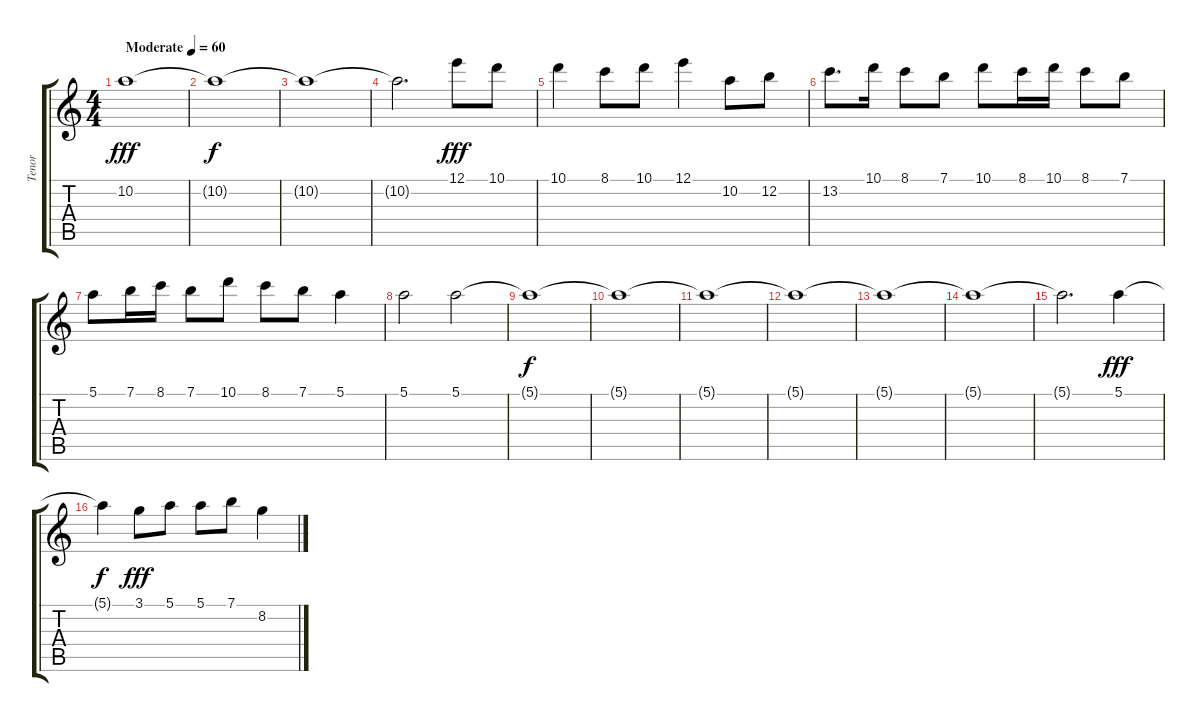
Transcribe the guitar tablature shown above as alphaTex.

\track ("Tenor" "Tenor") {instrument acousticguitarsteel}
\staff {score tabs}
\tuning (E4 B3 G3 D3 A2 E2) {hide}
\ts (4 4)
\tempo (60 "Moderate")
\clef g2
\ks c
10.2.1{dy fff instrument acousticguitarsteel} |
10.2{t}.1{dy f} |
10.2{t}.1 |
10.2{t}.2{d} 12.1.8{dy fff} 10.1.8 |
10.1.4 8.1.8 10.1.8 12.1.4 10.2.8 12.2.8 |
13.2.8{d} 10.1.16 8.1.8 7.1.8 10.1.8 8.1.16 10.1.16 8.1.8 7.1.8 |
5.1.8 7.1.16 8.1.16 7.1.8 10.1.8 8.1.8 7.1.8 5.1.4 |
5.1.2 5.1.2 |
5.1{t}.1{dy f} |
5.1{t}.1 |
5.1{t}.1 |
5.1{t}.1 |
5.1{t}.1 |
5.1{t}.1 |
5.1{t}.2{d} 5.1.4{dy fff} |
5.1{t}.4{dy f} 3.1.8{dy fff} 5.1.8 5.1.8 7.1.8 8.2.4
